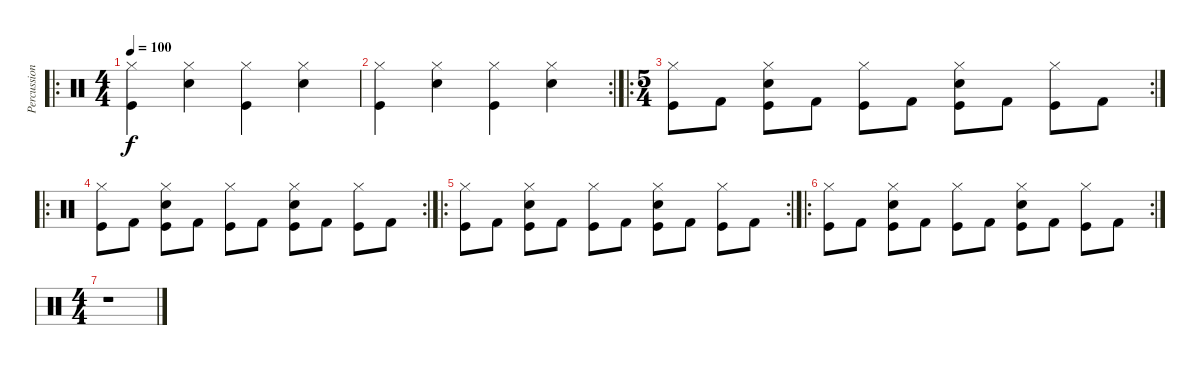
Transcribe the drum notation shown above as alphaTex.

\track ("Percussion" "Percussion") {instrument percussion}
\staff {score}
\articulation defaults
\ro
\ts (4 4)
\tempo 100
\clef neutral
\ks c
("Hi-Hat (closed)" "Kick (hit)").4{dy f} ("Hi-Hat (closed)" "Snare (hit) 2").4 ("Hi-Hat (closed)" "Kick (hit)").4 ("Hi-Hat (closed)" "Snare (hit) 2").4 |
\rc 2
("Hi-Hat (closed)" "Kick (hit)").4 ("Hi-Hat (closed)" "Snare (hit) 2").4 ("Hi-Hat (closed)" "Kick (hit)").4 ("Hi-Hat (closed)" "Snare (hit) 2").4 |
\ro
\rc 2
\ts (5 4)
("Hi-Hat (closed)" "Kick (hit)").8 "Kick (hit) 2".8 ("Hi-Hat (closed)" "Snare (hit) 2" "Kick (hit)").8 "Kick (hit) 2".8 ("Hi-Hat (closed)" "Kick (hit)").8 "Kick (hit) 2".8 ("Hi-Hat (closed)" "Snare (hit) 2" "Kick (hit)").8 "Kick (hit) 2".8 ("Hi-Hat (closed)" "Kick (hit)").8 "Kick (hit) 2".8 |
\ro
\rc 2
("Hi-Hat (closed)" "Kick (hit)").8 "Kick (hit) 2".8 ("Hi-Hat (closed)" "Snare (hit) 2" "Kick (hit)").8 "Kick (hit) 2".8 ("Hi-Hat (closed)" "Kick (hit)").8 "Kick (hit) 2".8 ("Hi-Hat (closed)" "Snare (hit) 2" "Kick (hit)").8 "Kick (hit) 2".8 ("Hi-Hat (closed)" "Kick (hit)").8 "Kick (hit) 2".8 |
\ro
\rc 2
("Hi-Hat (closed)" "Kick (hit)").8 "Kick (hit) 2".8 ("Hi-Hat (closed)" "Snare (hit) 2" "Kick (hit)").8 "Kick (hit) 2".8 ("Hi-Hat (closed)" "Kick (hit)").8 "Kick (hit) 2".8 ("Hi-Hat (closed)" "Snare (hit) 2" "Kick (hit)").8 "Kick (hit) 2".8 ("Hi-Hat (closed)" "Kick (hit)").8 "Kick (hit) 2".8 |
\ro
\rc 2
("Hi-Hat (closed)" "Kick (hit)").8 "Kick (hit) 2".8 ("Hi-Hat (closed)" "Snare (hit) 2" "Kick (hit)").8 "Kick (hit) 2".8 ("Hi-Hat (closed)" "Kick (hit)").8 "Kick (hit) 2".8 ("Hi-Hat (closed)" "Snare (hit) 2" "Kick (hit)").8 "Kick (hit) 2".8 ("Hi-Hat (closed)" "Kick (hit)").8 "Kick (hit) 2".8 |
\ts (4 4)
r.1
